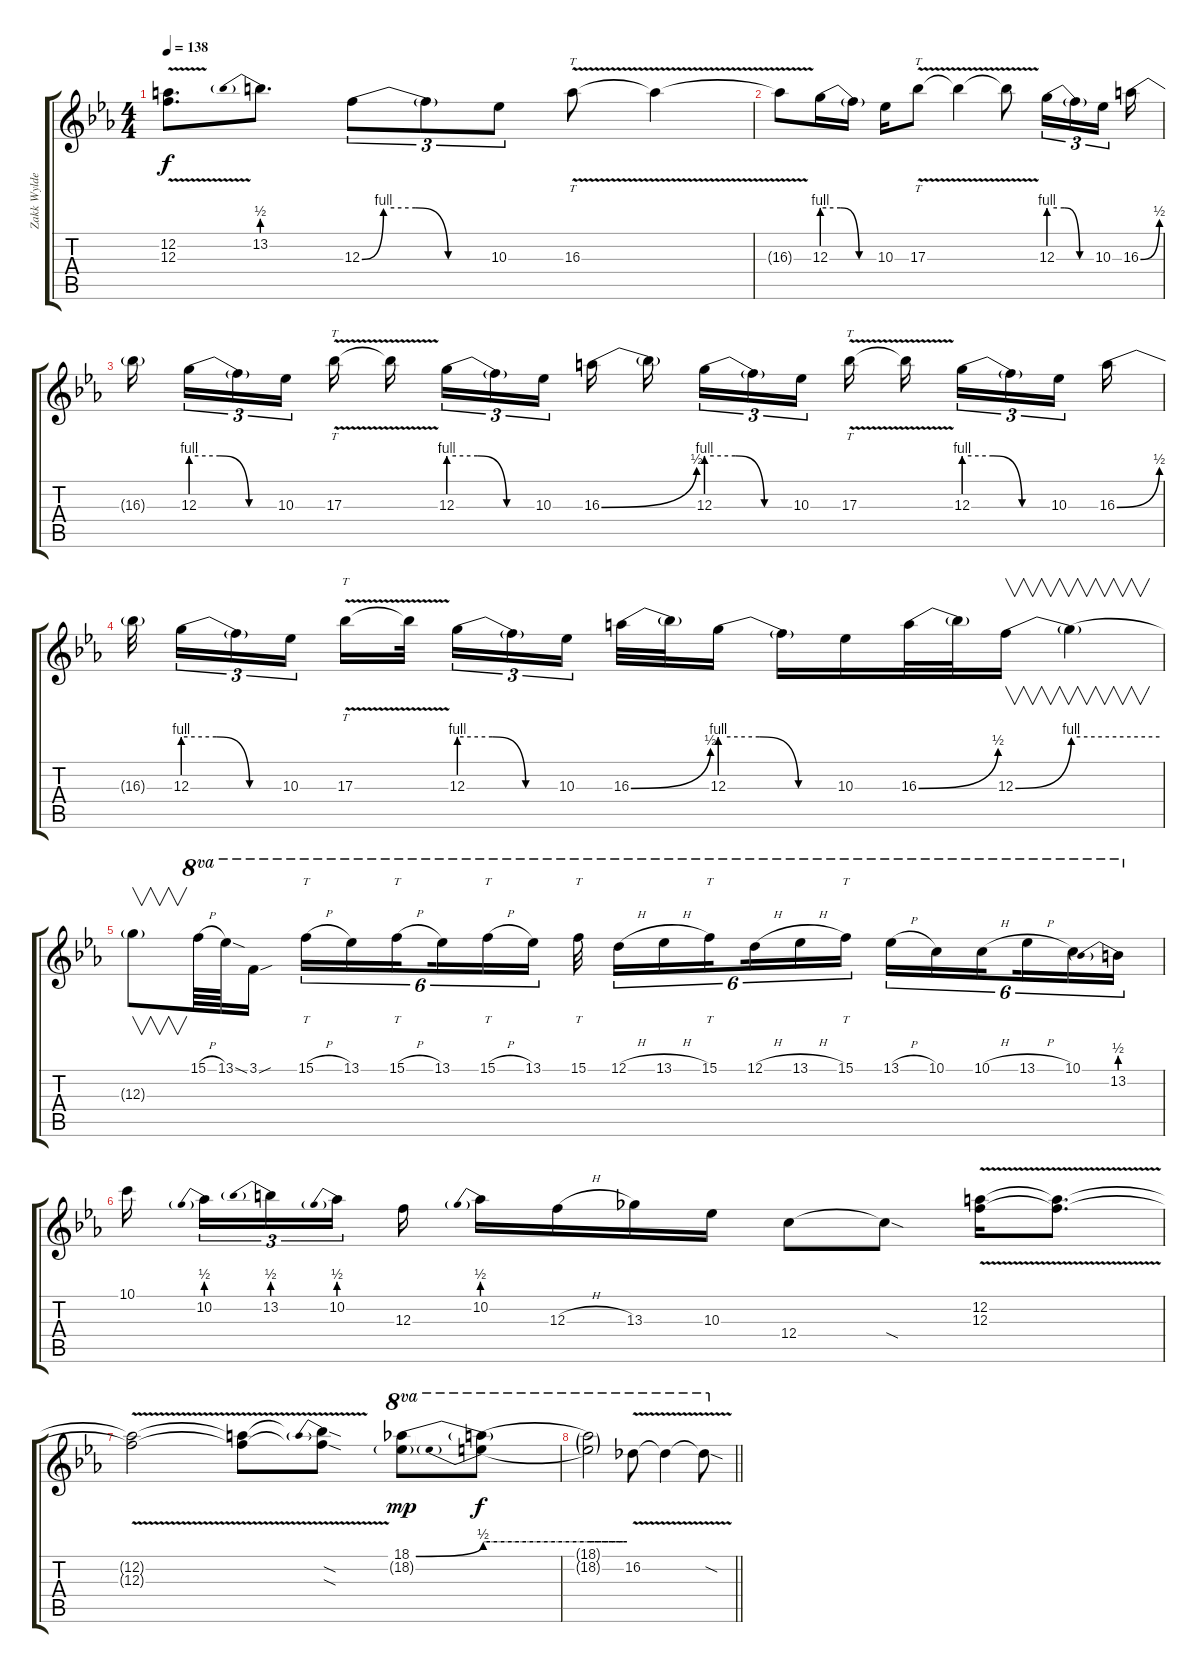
\track ("Zakk Wylde" "Zakk Wylde") {instrument distortionguitar}
\staff {score tabs}
\tuning (D4 A3 F3 C3 G2 C2) {hide}
\ts (4 4)
\tempo 138
\clef g2
\ks eb
(12.2{v t} 12.3{v t}).8{d dy f} 13.2{be (prebend 0 2 60 2)}.8{d} 12.3{be (custom 0 0 10 4 25 4 40 0 60 0)}.8{tu (3 2)} 12.3{t}.8{tu (3 2)} 10.3.8{tu (3 2)} 16.3{v}.8{tt} 16.3{v t}.4 |
16.3{v t}.8 12.3{be (custom 0 4 20 4 40 0 60 0)}.16 12.3{t}.16 10.3.16 17.3{v}.8{tt} 17.3{v t}.4 17.3{v t}.8 12.3{be (custom 0 4 20 4 40 0 60 0)}.16{tu (3 2)} 12.3{t}.16{tu (3 2)} 10.3.16{tu (3 2) beam splitsecondary} 16.3{be (bend 0 0 60 2)}.16 |
16.3{t}.16{beam splitsecondary} 12.3{be (custom 0 4 20 4 40 0 60 0)}.16{tu (3 2)} 12.3{t}.16{tu (3 2)} 10.3.16{tu (3 2) beam splitsecondary} 17.3{v}.16{tt} 17.3{v t}.16{beam splitsecondary} 12.3{be (custom 0 4 20 4 40 0 60 0)}.16{tu (3 2)} 12.3{t}.16{tu (3 2)} 10.3.16{tu (3 2) beam splitsecondary} 16.3{be (bend 0 0 60 2)}.16 16.3{t}.16{beam splitsecondary} 12.3{be (custom 0 4 20 4 40 0 60 0)}.16{tu (3 2)} 12.3{t}.16{tu (3 2)} 10.3.16{tu (3 2) beam splitsecondary} 17.3{v}.16{tt} 17.3{v t}.16{beam splitsecondary} 12.3{be (custom 0 4 20 4 40 0 60 0)}.16{tu (3 2)} 12.3{t}.16{tu (3 2)} 10.3.16{tu (3 2) beam splitsecondary} 16.3{be (bend 0 0 60 2)}.16 |
16.3{t}.32{beam splitsecondary} 12.3{be (custom 0 4 20 4 40 0 60 0)}.16{tu (3 2)} 12.3{t}.16{tu (3 2)} 10.3.16{tu (3 2) beam splitsecondary} 17.3{v}.16{tt} 17.3{v t}.32 12.3{be (custom 0 4 20 4 40 0 60 0)}.16{tu (3 2)} 12.3{t}.16{tu (3 2)} 10.3.16{tu (3 2) beam splitsecondary} 16.3{be (bend 0 0 60 2)}.32 16.3{t}.32 12.3{be (custom 0 4 20 4 40 0 60 0)}.16 12.3{t}.16 10.3.16 16.3{be (bend 0 0 60 2)}.32 16.3{t}.32 12.3{be (bend 0 0 60 4)}.16{v} 12.3{be (hold 0 4 60 4) t}.4{v} |
12.3{t}.8{v} 15.1{h}.64{ot 8va} 13.1{sod}.64{ot 8va} 3.1{sou}.16{ot 8va beam splitsecondary} 15.1{h}.16{tt tu (6 4) ot 8va} 13.1.16{tu (6 4) ot 8va} 15.1{h}.16{tt tu (6 4) ot 8va beam splitsecondary} 13.1.16{tu (6 4) ot 8va} 15.1{h}.16{tt tu (6 4) ot 8va} 13.1.16{tu (6 4) ot 8va beam splitsecondary} 15.1.32{tt ot 8va} 12.1{h}.16{tu (6 4) ot 8va} 13.1{h}.16{tu (6 4) ot 8va} 15.1.16{tt tu (6 4) ot 8va beam splitsecondary} 12.1{h}.16{tu (6 4) ot 8va} 13.1{h}.16{tu (6 4) ot 8va} 15.1.16{tt tu (6 4) ot 8va} 13.1{h}.16{tu (6 4) ot 8va} 10.1.16{tu (6 4) ot 8va} 10.1{h}.16{tu (6 4) ot 8va beam splitsecondary} 13.1{h}.16{tu (6 4) ot 8va} 10.1.16{tu (6 4) ot 8va} 13.2{be (prebend 0 2 60 2)}.16{tu (6 4) ot 8va} |
10.1.16{beam splitsecondary} 10.2{be (prebend 0 2 60 2)}.16{tu (3 2)} 13.2{be (prebend 0 2 60 2)}.16{tu (3 2)} 10.2{be (prebend 0 2 60 2)}.16{tu (3 2) beam splitsecondary} 12.3.16 10.2{be (prebend 0 2 60 2)}.16 12.3{h}.16 13.3.16 10.3.16 12.4.8 12.4{sod t}.8 (12.2{v} 12.3{v}).16 (12.2{v t} 12.3{v t}).8{d} |
(12.2{v t} 12.3{v t}).2 (12.2{v t} 12.3{v t}).8 (12.2{be (prebend 0 2 60 2) sod t} 12.3{sod t}).8 (18.1{be (bend 0 0 60 2)} 18.2{g}).8{ot 8va dy mp} (18.1{be (hold 0 2 60 2) t} 18.2{be (prebend 0 2 60 2) t}).8{ot 8va dy f} |
\barLineRight lightlight
(18.1{t} 18.2{be (hold 0 2 60 2) t}).2{ot 8va} 16.2{v}.8{ot 8va} 16.2{v t}.4{ot 8va} 16.2{sod t}.8{ot 8va}
